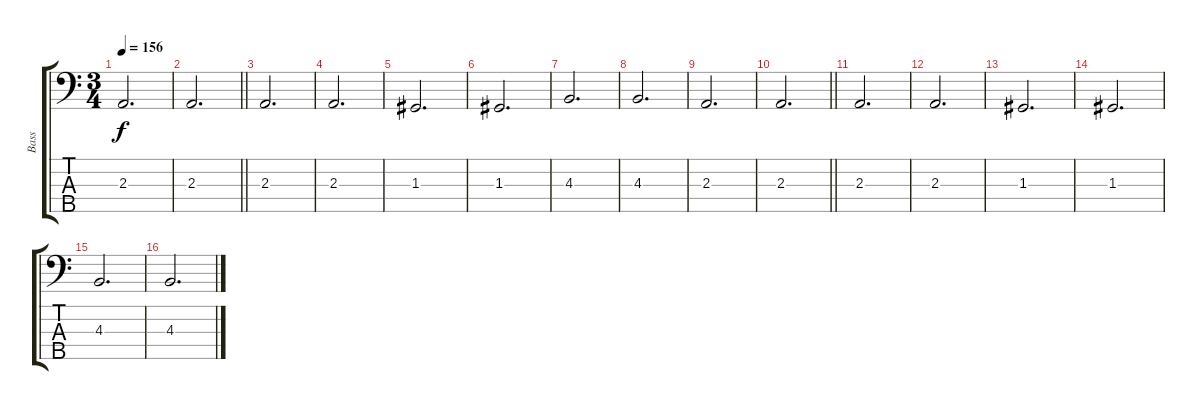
\track ("Bass" "Bass") {instrument acousticbass bank 1}
\staff {score tabs}
\tuning (F2 C2 G1 D1 A0) {hide}
\ts (3 4)
\tempo 156
\clef f4
\ks c
2.3.2{d dy f} |
\barLineRight lightlight
2.3.2{d} |
\section ("" "")
2.3.2{d} |
2.3.2{d} |
1.3.2{d} |
1.3.2{d} |
4.3.2{d} |
4.3.2{d} |
2.3.2{d} |
\barLineRight lightlight
2.3.2{d} |
2.3.2{d} |
2.3.2{d} |
1.3.2{d} |
1.3.2{d} |
4.3.2{d} |
4.3.2{d}
